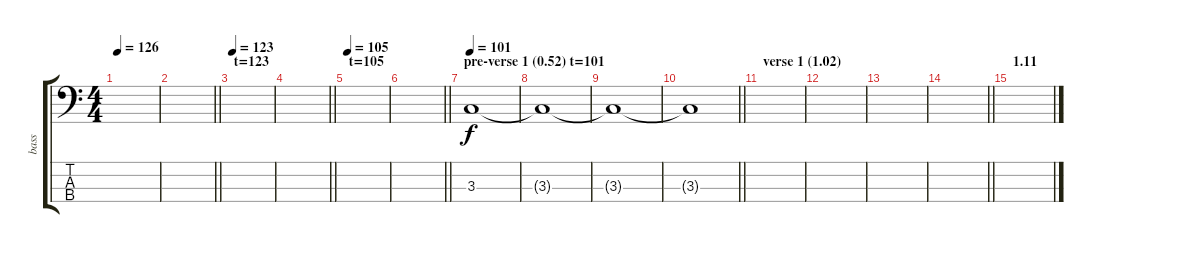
\track ("bass" "bass") {instrument electricbassfinger}
\staff {score tabs}
\tuning (G2 D2 A1 E1) {hide}
\ts (4 4)
\tempo 126
\clef f4
\ks c
|
\barLineRight lightlight
|
\section ("" "t=123")
\tempo 123
|
\barLineRight lightlight
|
\section ("" "t=105")
\tempo 105
|
\barLineRight lightlight
|
\section ("" "pre-verse 1 (0.52) t=101")
\tempo 101
3.3.1 |
3.3{t}.1 |
3.3{t}.1 |
\barLineRight lightlight
3.3{t}.1 |
\section ("" "verse 1 (1.02)")
|
|
|
\barLineRight lightlight
|
\section ("" "1.11")
